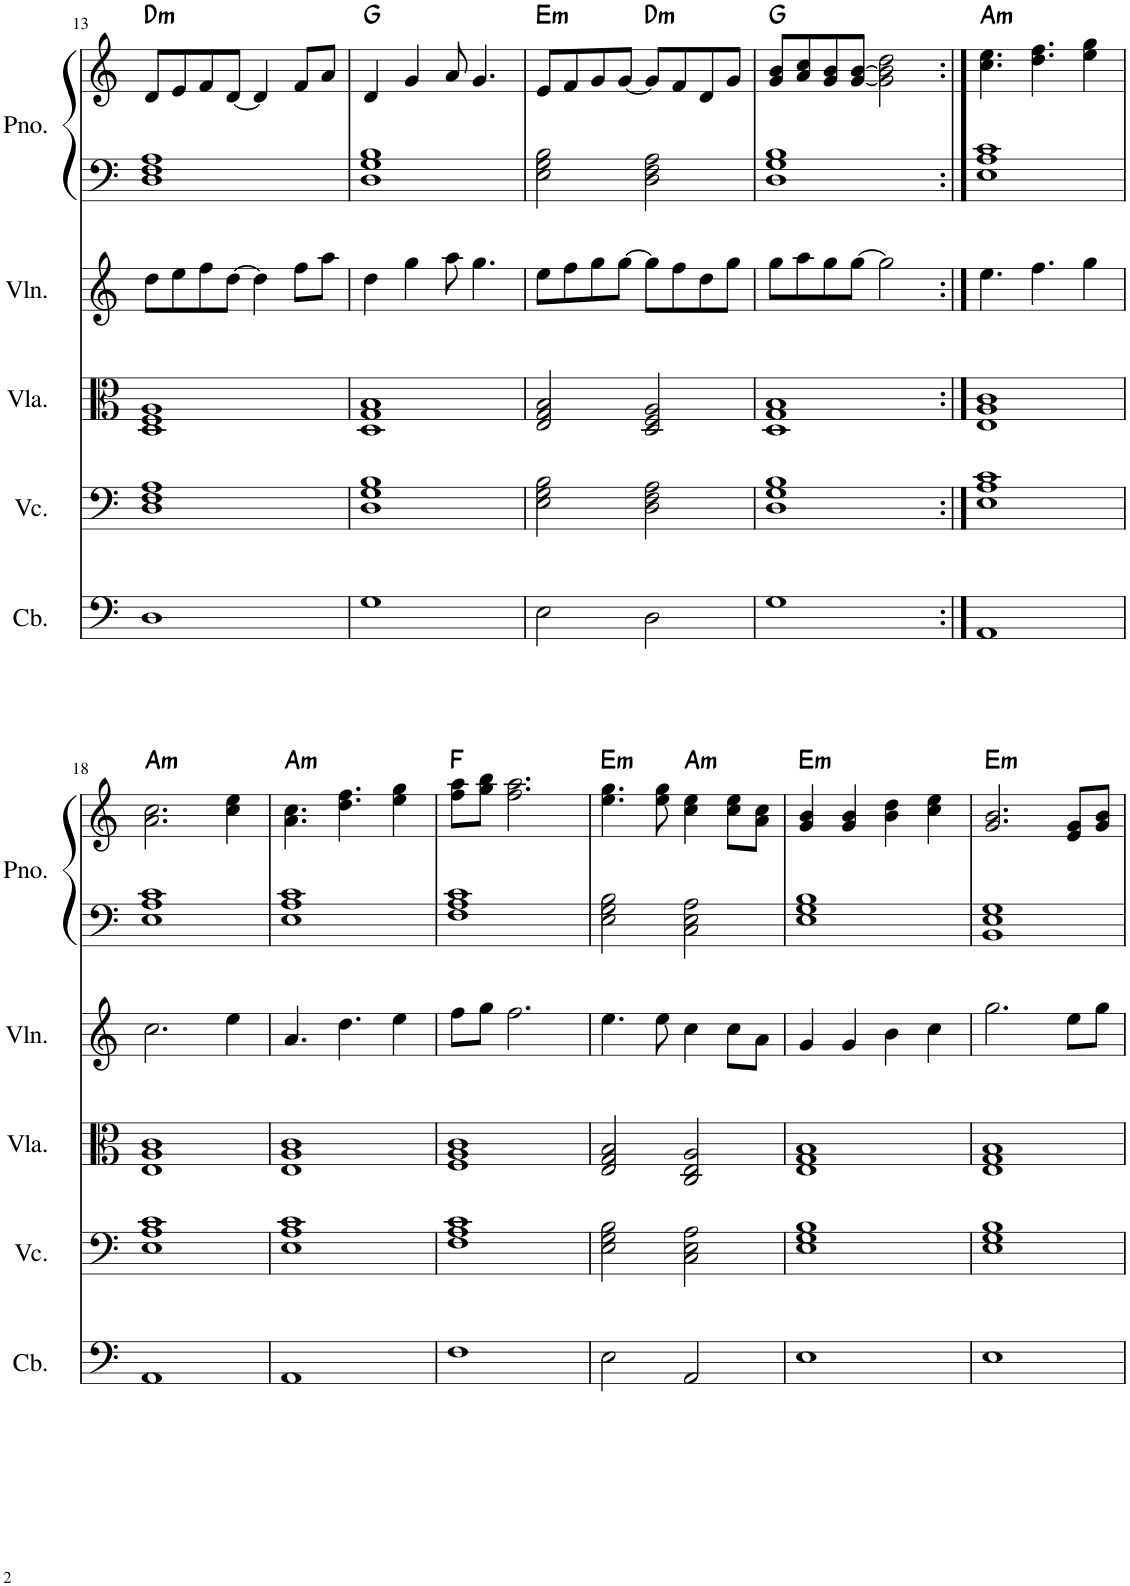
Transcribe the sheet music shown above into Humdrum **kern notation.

**kern	**kern	**kern	**kern	**kern	**kern	**harte
*part5	*part4	*part3	*part2	*part1	*part1	*part1
*staff6	*staff5	*staff4	*staff3	*staff2	*staff1	*
*I"Kontrabas	*I"Violončelo	*I"Viola	*I"Husle	*I"Piano	*	*
*	*	*I'Vla.	*	*I'Pno.	*	*
!!LO:PB:g=z
*clefF4	*clefF4	*clefC3	*clefG2	*clefF4	*clefG2	*
*Trd7c12	*	*	*	*	*	*
*k[]	*k[]	*k[]	*k[]	*k[]	*k[]	*
*M4/4	*M4/4	*M4/4	*M4/4	*M4/4	*M4/4	*
=13	=13	=13	=13	=13	=13	=13
!	!	!	!	!	!	!LO:H:kt=m
1D	1D 1F 1A	1D 1F 1A	8dd\L	1D 1F 1A	8d/L	D:min
.	.	.	8ee\	.	8e/	.
.	.	.	8ff\	.	8f/	.
.	.	.	[8dd\J	.	[8d/J	.
.	.	.	4dd\]	.	4d/]	.
.	.	.	8ff\L	.	8f/L	.
.	.	.	8aa\J	.	8a/J	.
=14	=14	=14	=14	=14	=14	=14
1G	1D 1G 1B	1D 1G 1B	4dd\	1D 1G 1B	4d/	G:maj
.	.	.	4gg\	.	4g/	.
.	.	.	8aa\	.	8a/	.
.	.	.	4.gg\	.	4.g/	.
=15	=15	=15	=15	=15	=15	=15
!	!	!	!	!	!	!LO:H:kt=m
2E\	2E\ 2G\ 2B\	2E/ 2G/ 2B/	8ee\L	2E\ 2G\ 2B\	8e/L	E:min
.	.	.	8ff\	.	8f/	.
.	.	.	8gg\	.	8g/	.
.	.	.	[8gg\J	.	[8g/J	.
!	!	!	!	!	!	!LO:H:kt=m
2D\	2D\ 2F\ 2A\	2D/ 2F/ 2A/	8gg\L]	2D\ 2F\ 2A\	8g/L]	D:min
.	.	.	8ff\	.	8f/	.
.	.	.	8dd\	.	8d/	.
.	.	.	8gg\J	.	8g/J	.
=16	=16	=16	=16	=16	=16	=16
1G	1D 1G 1B	1D 1G 1B	8gg\L	1D 1G 1B	8g/ 8b/L	G:maj
.	.	.	8aa\	.	8a/ 8cc/	.
.	.	.	8gg\	.	8g/ 8b/	.
.	.	.	[8gg\J	.	[8g/ [8b/J	.
.	.	.	2gg\]	.	2g\] 2b\] 2dd\	.
=17:|!	=17:|!	=17:|!	=17:|!	=17:|!	=17:|!	=17:|!
!	!	!	!	!	!	!LO:H:kt=m
1AA	1E 1A 1c	1E 1A 1c	4.ee\	1E 1A 1c	4.cc\ 4.ee\	A:min
.	.	.	4.ff\	.	4.dd\ 4.ff\	.
.	.	.	4gg\	.	4ee\ 4gg\	.
!!LO:LB:g=z
=18	=18	=18	=18	=18	=18	=18
!	!	!	!	!	!	!LO:H:kt=m
1AA	1E 1A 1c	1E 1A 1c	2.cc\	1E 1A 1c	2.a\ 2.cc\	A:min
.	.	.	4ee\	.	4cc\ 4ee\	.
=19	=19	=19	=19	=19	=19	=19
!	!	!	!	!	!	!LO:H:kt=m
1AA	1E 1A 1c	1E 1A 1c	4.a/	1E 1A 1c	4.a\ 4.cc\	A:min
.	.	.	4.dd\	.	4.dd\ 4.ff\	.
.	.	.	4ee\	.	4ee\ 4gg\	.
=20	=20	=20	=20	=20	=20	=20
1F	1F 1A 1c	1F 1A 1c	8ff\L	1F 1A 1c	8ff\ 8aa\L	F:maj
.	.	.	8gg\J	.	8gg\ 8bb\J	.
.	.	.	2.ff\	.	2.ff\ 2.aa\	.
=21	=21	=21	=21	=21	=21	=21
!	!	!	!	!	!	!LO:H:kt=m
2E\	2E\ 2G\ 2B\	2E/ 2G/ 2B/	4.ee\	2E\ 2G\ 2B\	4.ee\ 4.gg\	E:min
.	.	.	8ee\	.	8ee\ 8gg\	.
!	!	!	!	!	!	!LO:H:kt=m
2AA/	2C\ 2E\ 2A\	2C/ 2E/ 2A/	4cc\	2C\ 2E\ 2A\	4cc\ 4ee\	A:min
.	.	.	8cc\L	.	8cc\ 8ee\L	.
.	.	.	8a\J	.	8a\ 8cc\J	.
=22	=22	=22	=22	=22	=22	=22
!	!	!	!	!	!	!LO:H:kt=m
1E	1E 1G 1B	1E 1G 1B	4g/	1E 1G 1B	4g/ 4b/	E:min
.	.	.	4g/	.	4g/ 4b/	.
.	.	.	4b\	.	4b\ 4dd\	.
.	.	.	4cc\	.	4cc\ 4ee\	.
=23	=23	=23	=23	=23	=23	=23
!	!	!	!	!	!	!LO:H:kt=m
1E	1E 1G 1B	1E 1G 1B	2.gg\	1BB 1E 1G	2.g/ 2.b/	E:min
.	.	.	8ee\L	.	8e/ 8g/L	.
.	.	.	8gg\J	.	8g/ 8b/J	.
=	=	=	=	=	=	=
*-	*-	*-	*-	*-	*-	*-
